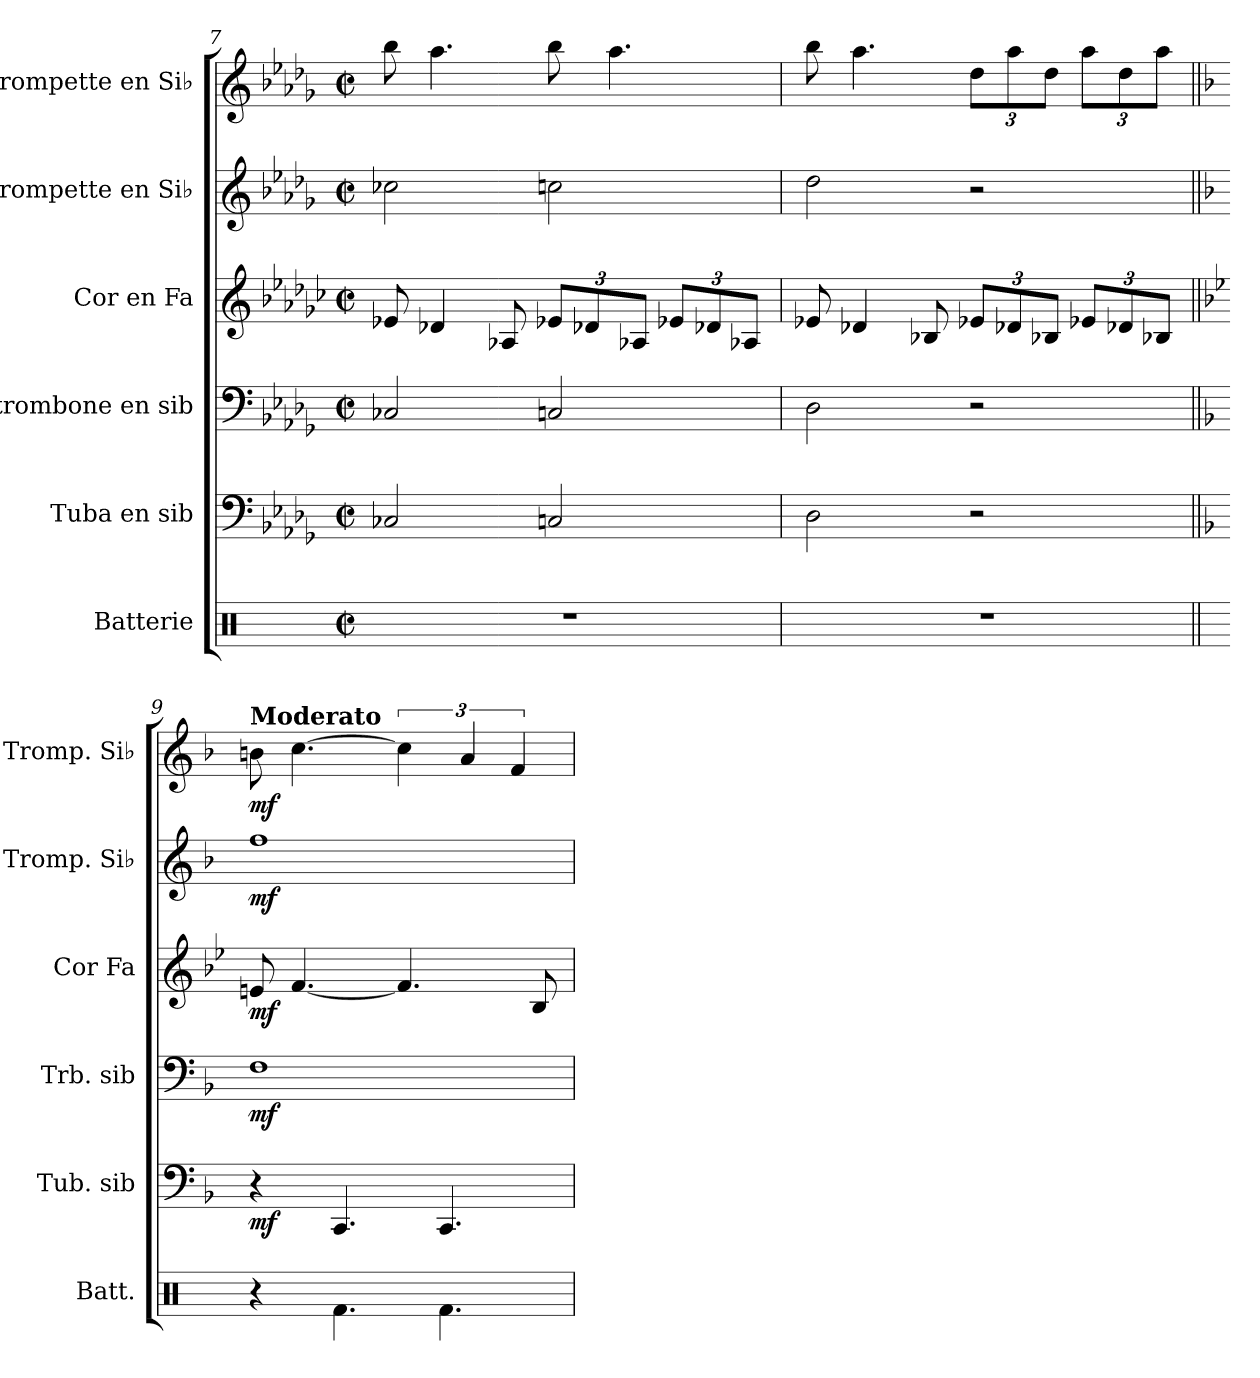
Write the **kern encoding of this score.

**kern	**kern	**dynam	**kern	**dynam	**kern	**dynam	**kern	**dynam	**kern	**dynam
*part6	*part5	*part5	*part4	*part4	*part3	*part3	*part2	*part2	*part1	*part1
*staff6	*staff5	*staff5	*staff4	*staff4	*staff3	*staff3	*staff2	*staff2	*staff1	*staff1
*I"Batterie	*I"Tuba en sib	*	*I"trombone en sib	*	*I"Cor en Fa	*	*I"Trompette en Si♭	*	*I"Trompette en Si♭	*
*I'Batt.	*I'Tub. sib	*	*I'Trb. sib	*	*I'Cor Fa	*	*I'Tromp. Si♭	*	*I'Tromp. Si♭	*
!!LO:PB:g=z
*clefX	*clefF4	*	*clefF4	*	*clefG2	*	*clefG2	*	*clefG2	*
*	*ITrd1c2	*	*ITrd1c2	*	*ITrd4c7	*	*ITrd1c2	*	*ITrd1c2	*
*k[]	*k[b-e-a-d-g-c-f-]	*	*k[b-e-a-d-g-c-f-]	*	*k[b-e-a-d-g-c-f-]	*	*k[b-e-a-d-g-c-f-]	*	*k[b-e-a-d-g-c-f-]	*
*M4/4	*M4/4	*	*M4/4	*	*M4/4	*	*M4/4	*	*M4/4	*
*met(c|)	*met(c|)	*	*met(c|)	*	*met(c|)	*	*met(c|)	*	*met(c|)	*
=7	=7	=7	=7	=7	=7	=7	=7	=7	=7	=7
1r	2BB--X/	.	2BB--X/	.	8A-X/	.	2b--X\	.	8aa-\	.
.	.	.	.	.	4G-X/	.	.	.	4.gg-\	.
.	.	.	.	.	8D-X/	.	.	.	.	.
*	*	*	*	*	*Xbrackettup	*	*	*	*	*
.	2BB-X/	.	2BB-X/	.	12A-X/L	.	2b-X\	.	8aa-\	.
.	.	.	.	.	12G-X/	.	.	.	.	.
.	.	.	.	.	.	.	.	.	4.gg-\	.
.	.	.	.	.	12D-X/J	.	.	.	.	.
.	.	.	.	.	12A-X/L	.	.	.	.	.
.	.	.	.	.	12G-X/	.	.	.	.	.
.	.	.	.	.	12D-X/J	.	.	.	.	.
=8	=8	=8	=8	=8	=8	=8	=8	=8	=8	=8
1r	2C-\	.	2C-\	.	8A-X/	.	2cc-\	.	8aa-\	.
.	.	.	.	.	4G-X/	.	.	.	4.gg-\	.
.	.	.	.	.	8E-X/	.	.	.	.	.
*	*	*	*	*	*	*	*	*	*Xbrackettup	*
.	2r	.	2r	.	12A-X/L	.	2r	.	12cc-\L	.
.	.	.	.	.	12G-X/	.	.	.	12gg-\	.
.	.	.	.	.	12E-X/J	.	.	.	12cc-\J	.
.	.	.	.	.	12A-X/L	.	.	.	12gg-\L	.
.	.	.	.	.	12G-X/	.	.	.	12cc-\	.
.	.	.	.	.	12E-X/J	.	.	.	12gg-\J	.
=9||	=9||	=9||	=9||	=9||	=9||	=9||	=9||	=9||	=9||	=9||
*	*k[b-e-a-]	*	*k[b-e-a-]	*	*k[b-e-a-]	*	*k[b-e-a-]	*	*k[b-e-a-]	*
!	!	!	!	!	!	!	!	!	!LO:TX:a:B:t=Moderato	!
!	!	!LO:DY:b	!	!LO:DY:b	!	!LO:DY:b	!	!LO:DY:b	!	!LO:DY:b
4r	4r	mf	1E-	mf	8An/	mf	1ee-	mf	8an\	mf
.	.	.	.	.	[4.B-/	.	.	.	[4.b-\	.
4.Rf\	4.BBB-/	.	.	.	.	.	.	.	.	.
*	*	*	*	*	*	*	*	*	*brackettup	*
.	.	.	.	.	4.B-/]	.	.	.	6b-\]	.
4.Rf\	4.BBB-/	.	.	.	.	.	.	.	.	.
.	.	.	.	.	.	.	.	.	6g/	.
.	.	.	.	.	.	.	.	.	6e-/	.
.	.	.	.	.	8E-/	.	.	.	.	.
=	=	=	=	=	=	=	=	=	=	=
*-	*-	*-	*-	*-	*-	*-	*-	*-	*-	*-
